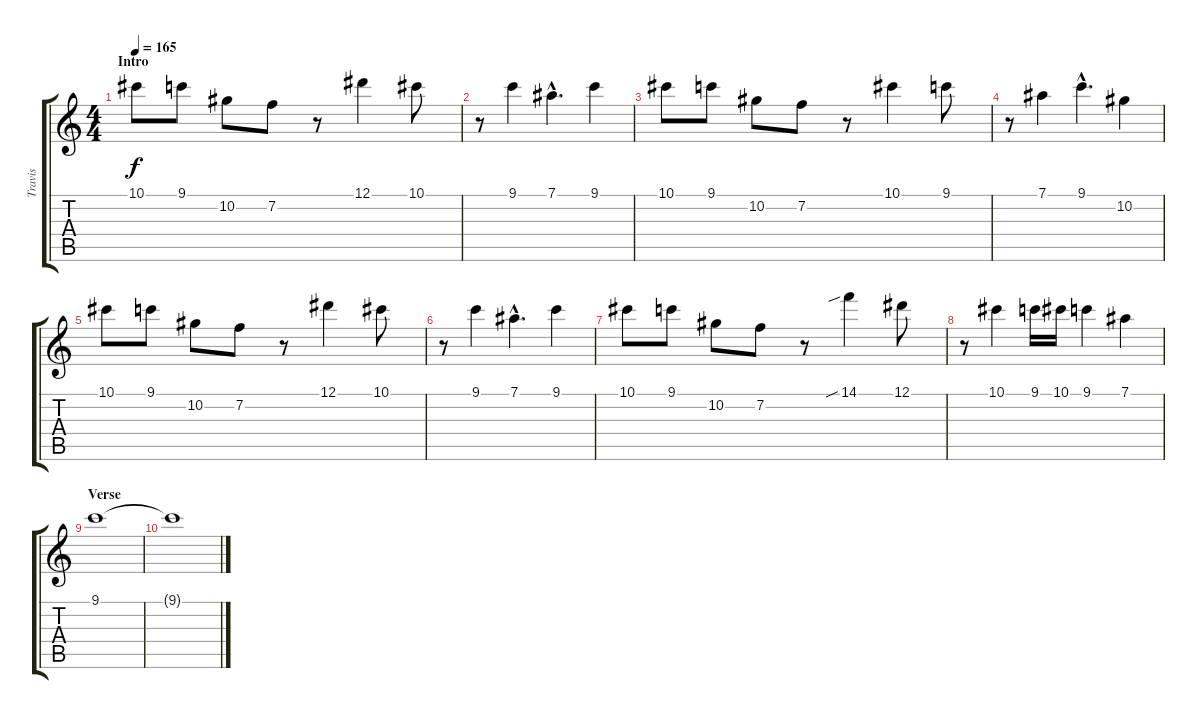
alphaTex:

\track ("Travis" "Travis") {instrument overdrivenguitar}
\staff {score tabs}
\tuning (Eb4 Bb3 Gb3 Db3 Ab2 Eb2) {hide}
\ts (4 4)
\section ("" "Intro")
\tempo 165
\clef g2
\ks c
10.1.8{dy f instrument overdrivenguitar} 9.1.8 10.2.8 7.2.8 r.8 12.1.4 10.1.8 |
r.8 9.1.4 7.1{hac}.4{d} 9.1.4 |
10.1.8 9.1.8 10.2.8 7.2.8 r.8 10.1.4 9.1.8 |
r.8 7.1.4 9.1{hac}.4{d} 10.2.4 |
10.1.8 9.1.8 10.2.8 7.2.8 r.8 12.1.4 10.1.8 |
r.8 9.1.4 7.1{hac}.4{d} 9.1.4 |
10.1.8 9.1.8 10.2.8 7.2.8 r.8 14.1{sib}.4 12.1.8 |
r.8 10.1.4 9.1.16 10.1.16 9.1.4 7.1.4 |
\section ("" "Verse")
9.1.1{volume 3} |
9.1{t}.1
